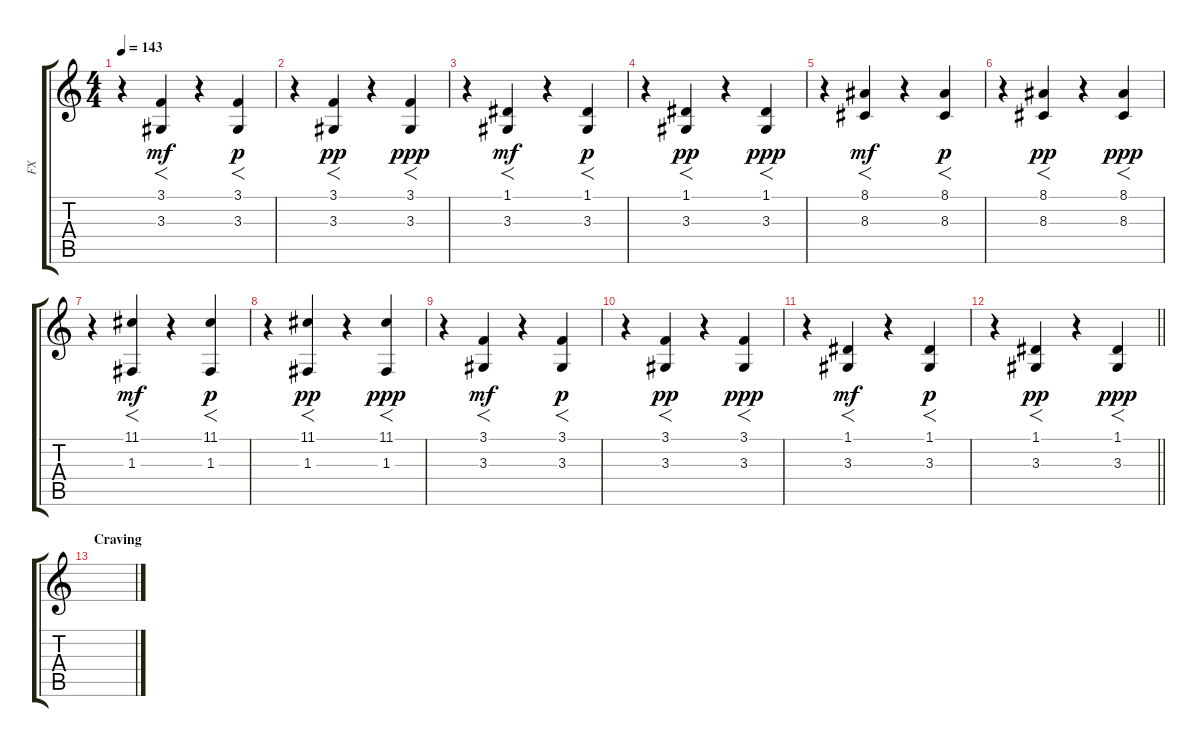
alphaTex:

\track ("FX" "FX") {instrument drawbarorgan}
\staff {score tabs}
\tuning (D4 A3 F3 C3 G2 C2) {hide}
\ts (4 4)
\tempo 143
\clef g2
\ks c
r.4{dy ppp} (3.1 3.3).4{f dy mf} r.4 (3.1 3.3).4{f dy p} |
r.4 (3.1 3.3).4{f dy pp} r.4 (3.1 3.3).4{f dy ppp} |
r.4 (1.1 3.3).4{f dy mf} r.4 (1.1 3.3).4{f dy p} |
r.4 (1.1 3.3).4{f dy pp} r.4 (1.1 3.3).4{f dy ppp} |
r.4 (8.1 8.3).4{f dy mf} r.4 (8.1 8.3).4{f dy p} |
r.4 (8.1 8.3).4{f dy pp} r.4 (8.1 8.3).4{f dy ppp} |
r.4 (11.1 1.3).4{f dy mf} r.4 (11.1 1.3).4{f dy p} |
r.4 (11.1 1.3).4{f dy pp} r.4 (11.1 1.3).4{f dy ppp} |
r.4 (3.1 3.3).4{f dy mf} r.4 (3.1 3.3).4{f dy p} |
r.4 (3.1 3.3).4{f dy pp} r.4 (3.1 3.3).4{f dy ppp} |
r.4 (1.1 3.3).4{f dy mf} r.4 (1.1 3.3).4{f dy p} |
\barLineRight lightlight
r.4 (1.1 3.3).4{f dy pp} r.4 (1.1 3.3).4{f dy ppp} |
\section ("" "Craving")
